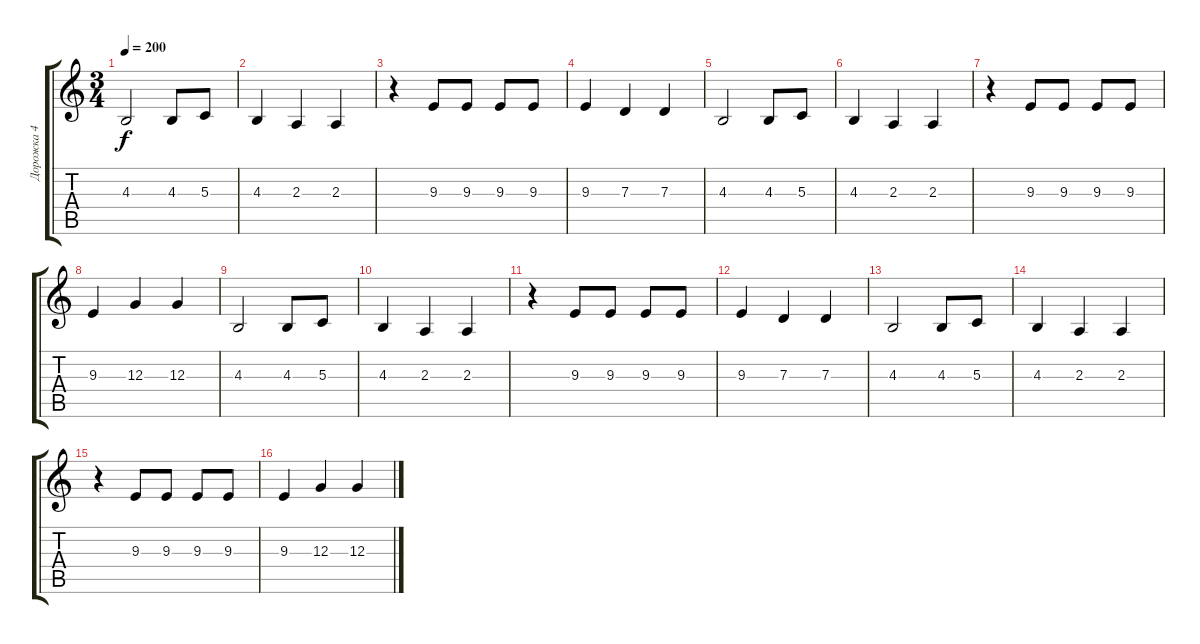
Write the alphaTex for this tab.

\track ("Дорожка 4" "Дорожка 4") {instrument flute}
\staff {score tabs}
\tuning (E4 B3 G3 D3 A2 E2) {hide}
\ts (3 4)
\tempo 200
\clef g2
\ks c
4.3.2{dy f volume 16} 4.3.8 5.3.8 |
4.3.4 2.3.4 2.3.4 |
r.4 9.3.8 9.3.8 9.3.8 9.3.8 |
9.3.4 7.3.4 7.3.4 |
4.3.2 4.3.8 5.3.8 |
4.3.4 2.3.4 2.3.4 |
r.4 9.3.8 9.3.8 9.3.8 9.3.8 |
9.3.4 12.3.4 12.3.4 |
4.3.2{volume 16} 4.3.8 5.3.8 |
4.3.4 2.3.4 2.3.4 |
r.4 9.3.8 9.3.8 9.3.8 9.3.8 |
9.3.4 7.3.4 7.3.4 |
4.3.2 4.3.8 5.3.8 |
4.3.4 2.3.4 2.3.4 |
r.4 9.3.8 9.3.8 9.3.8 9.3.8 |
9.3.4 12.3.4 12.3.4
